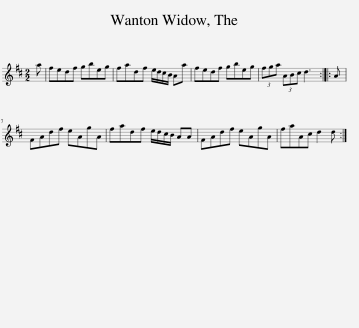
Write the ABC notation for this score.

X:1
L:1/8
M:2/2
I:linebreak $
K:D
V:1 treble
V:1
 a | fedf gbeg | fadf e/d/c/B/ Aa | fedf gbeg | (3fga (3ABc d3 :: %5
 A |$ FAdf eAgA | fadf e/d/c/B/ AA | FAdf eAgA | faAc d2 d :| %10
